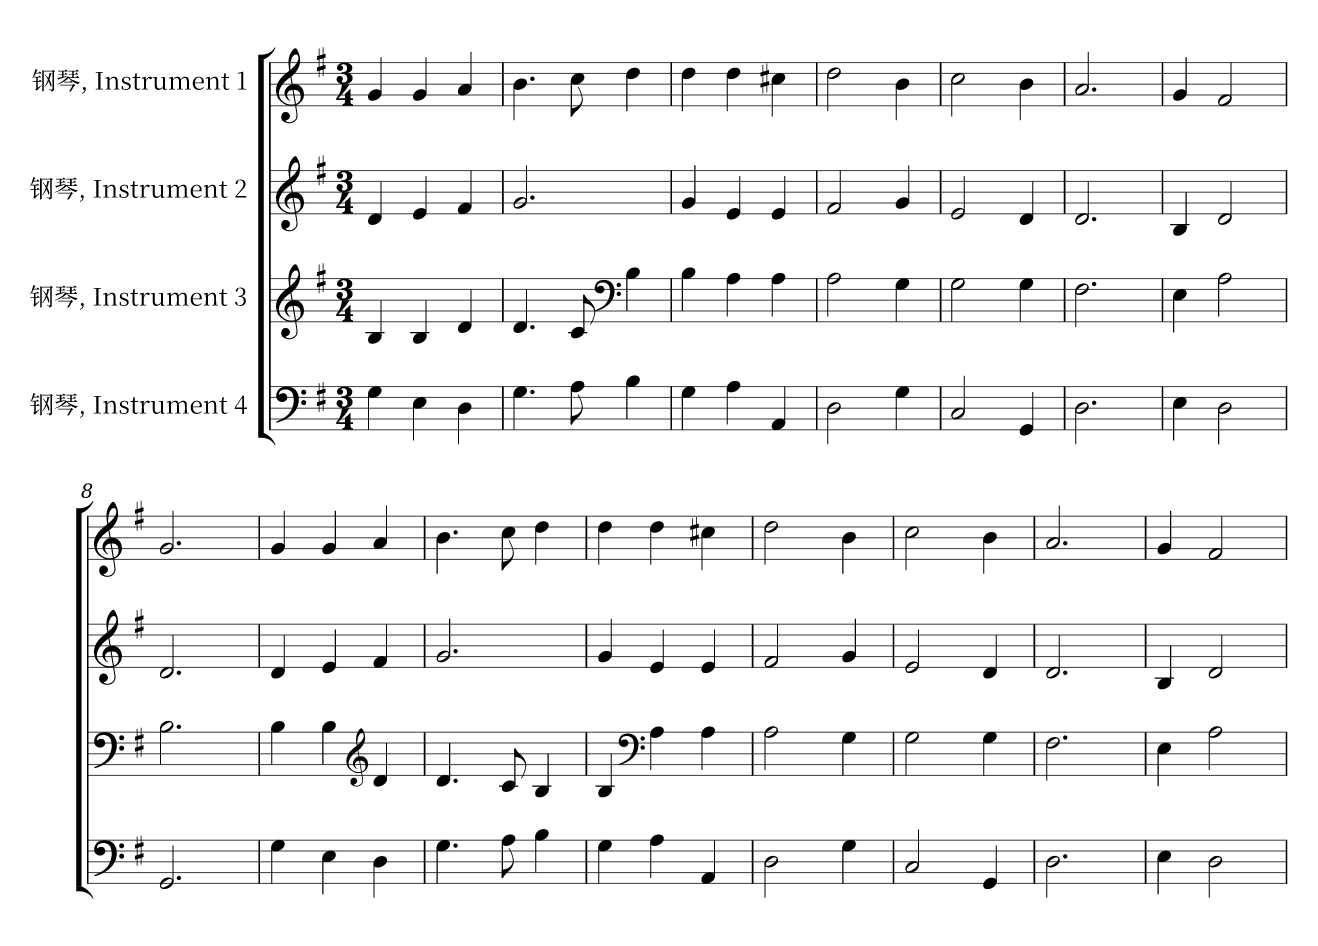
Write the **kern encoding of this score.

**kern	**kern	**kern	**kern
*part4	*part3	*part2	*part1
*staff4	*staff3	*staff2	*staff1
*I"钢琴, Instrument 4	*I"钢琴, Instrument 3	*I"钢琴, Instrument 2	*I"钢琴, Instrument 1
*clefF4	*clefG2	*clefG2	*clefG2
*k[f#]	*k[f#]	*k[f#]	*k[f#]
*M3/4	*M3/4	*M3/4	*M3/4
*MM112	*MM112	*MM112	*MM112
=1	=1	=1	=1
4G\	4B/	4d/	4g/
4E\	4B/	4e/	4g/
4D\	4d/	4f#/	4a/
=2	=2	=2	=2
4.G\	4.d/	2.g/	4.b\
8A\	8c/	.	8cc\
*	*clefF4	*	*
4B\	4B\	.	4dd\
=3	=3	=3	=3
4G\	4B\	4g/	4dd\
4A\	4A\	4e/	4dd\
4AA/	4A\	4e/	4cc#X\
=4	=4	=4	=4
2D\	2A\	2f#/	2dd\
4G\	4G\	4g/	4b\
=5	=5	=5	=5
2C/	2G\	2e/	2cc\
4GG/	4G\	4d/	4b\
=6	=6	=6	=6
2.D\	2.F#\	2.d/	2.a/
=7	=7	=7	=7
4E\	4E\	4B/	4g/
2D\	2A\	2d/	2f#/
=8	=8	=8	=8
2.GG/	2.B\	2.d/	2.g/
!!LO:LB:g=z
=9	=9	=9	=9
4G\	4B\	4d/	4g/
4E\	4B\	4e/	4g/
*	*clefG2	*	*
4D\	4d/	4f#/	4a/
=10	=10	=10	=10
4.G\	4.d/	2.g/	4.b\
8A\	8c/	.	8cc\
4B\	4B/	.	4dd\
=11	=11	=11	=11
4G\	4B/	4g/	4dd\
*	*clefF4	*	*
4A\	4A\	4e/	4dd\
4AA/	4A\	4e/	4cc#X\
=12	=12	=12	=12
2D\	2A\	2f#/	2dd\
4G\	4G\	4g/	4b\
=13	=13	=13	=13
2C/	2G\	2e/	2cc\
4GG/	4G\	4d/	4b\
=14	=14	=14	=14
2.D\	2.F#\	2.d/	2.a/
=15	=15	=15	=15
4E\	4E\	4B/	4g/
2D\	2A\	2d/	2f#/
=	=	=	=
*-	*-	*-	*-
